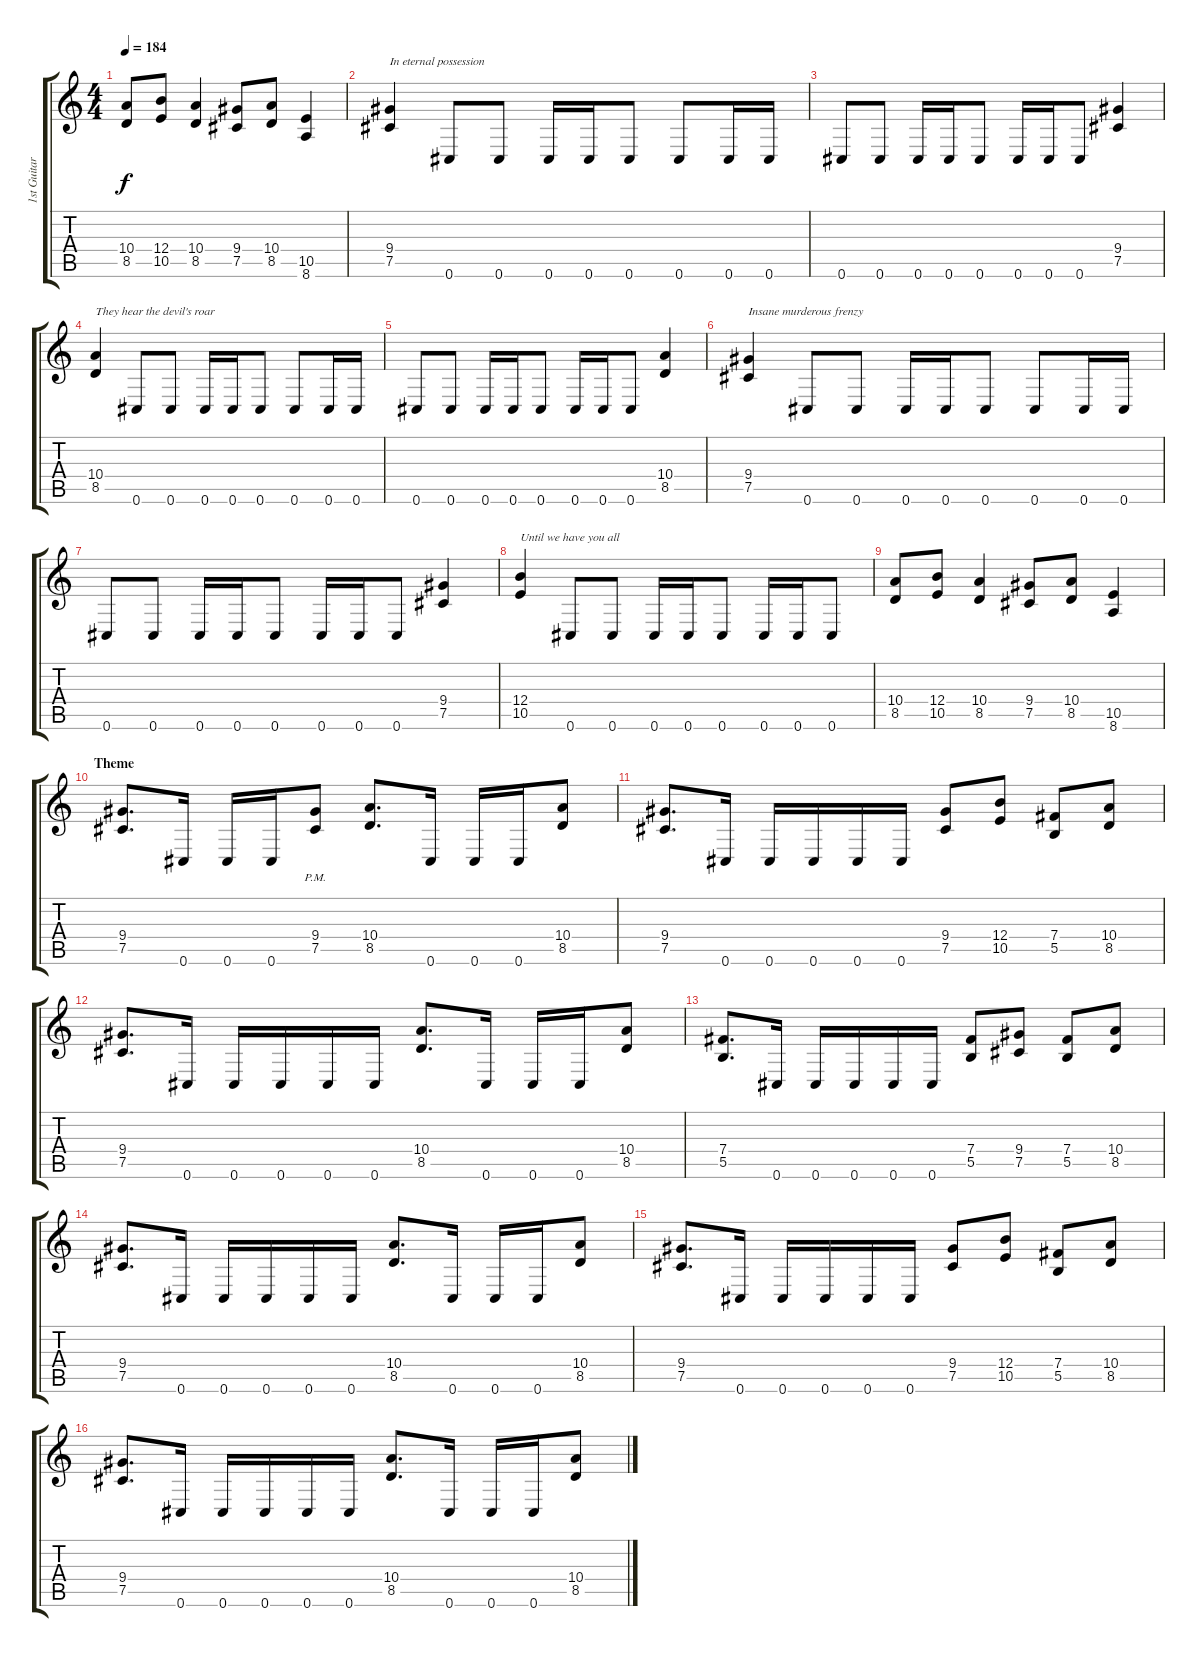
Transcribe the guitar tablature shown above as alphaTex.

\track ("1st Guitar" "1st Guitar") {instrument distortionguitar}
\staff {score tabs}
\tuning (Db4 Ab3 E3 B2 Gb2 Db2) {hide}
\ts (4 4)
\tempo 184
\clef g2
\ks c
(10.4 8.5).8{dy f} (12.4 10.5).8 (10.4 8.5).4 (9.4 7.5).8 (10.4 8.5).8 (10.5 8.6).4 |
(9.4 7.5).4{txt "In eternal possession"} 0.6.8 0.6.8 0.6.16 0.6.16 0.6.8 0.6.8 0.6.16 0.6.16 |
0.6.8 0.6.8 0.6.16 0.6.16 0.6.8 0.6.16 0.6.16 0.6.8 (9.4 7.5).4 |
(10.4 8.5).4{txt "They hear the devil's roar"} 0.6.8 0.6.8 0.6.16 0.6.16 0.6.8 0.6.8 0.6.16 0.6.16 |
0.6.8 0.6.8 0.6.16 0.6.16 0.6.8 0.6.16 0.6.16 0.6.8 (10.4 8.5).4 |
(9.4 7.5).4{txt "Insane murderous frenzy"} 0.6.8 0.6.8 0.6.16 0.6.16 0.6.8 0.6.8 0.6.16 0.6.16 |
0.6.8 0.6.8 0.6.16 0.6.16 0.6.8 0.6.16 0.6.16 0.6.8 (9.4 7.5).4 |
(12.4 10.5).4{txt "Until we have you all"} 0.6.8 0.6.8 0.6.16 0.6.16 0.6.8 0.6.16 0.6.16 0.6.8 |
(10.4 8.5).8 (12.4 10.5).8 (10.4 8.5).4 (9.4 7.5).8 (10.4 8.5).8 (10.5 8.6).4 |
\section ("" "Theme")
(9.4 7.5).8{d} 0.6.16 0.6.16 0.6.16 (9.4{pm} 7.5{pm}).8 (10.4 8.5).8{d} 0.6.16 0.6.16 0.6.16 (10.4 8.5).8 |
(9.4 7.5).8{d} 0.6.16 0.6.16 0.6.16 0.6.16 0.6.16 (9.4 7.5).8 (12.4 10.5).8 (7.4 5.5).8 (10.4 8.5).8 |
(9.4 7.5).8{d} 0.6.16 0.6.16 0.6.16 0.6.16 0.6.16 (10.4 8.5).8{d} 0.6.16 0.6.16 0.6.16 (10.4 8.5).8 |
(7.4 5.5).8{d} 0.6.16 0.6.16 0.6.16 0.6.16 0.6.16 (7.4 5.5).8 (9.4 7.5).8 (7.4 5.5).8 (10.4 8.5).8 |
(9.4 7.5).8{d} 0.6.16 0.6.16 0.6.16 0.6.16 0.6.16 (10.4 8.5).8{d} 0.6.16 0.6.16 0.6.16 (10.4 8.5).8 |
(9.4 7.5).8{d} 0.6.16 0.6.16 0.6.16 0.6.16 0.6.16 (9.4 7.5).8 (12.4 10.5).8 (7.4 5.5).8 (10.4 8.5).8 |
(9.4 7.5).8{d} 0.6.16 0.6.16 0.6.16 0.6.16 0.6.16 (10.4 8.5).8{d} 0.6.16 0.6.16 0.6.16 (10.4 8.5).8
